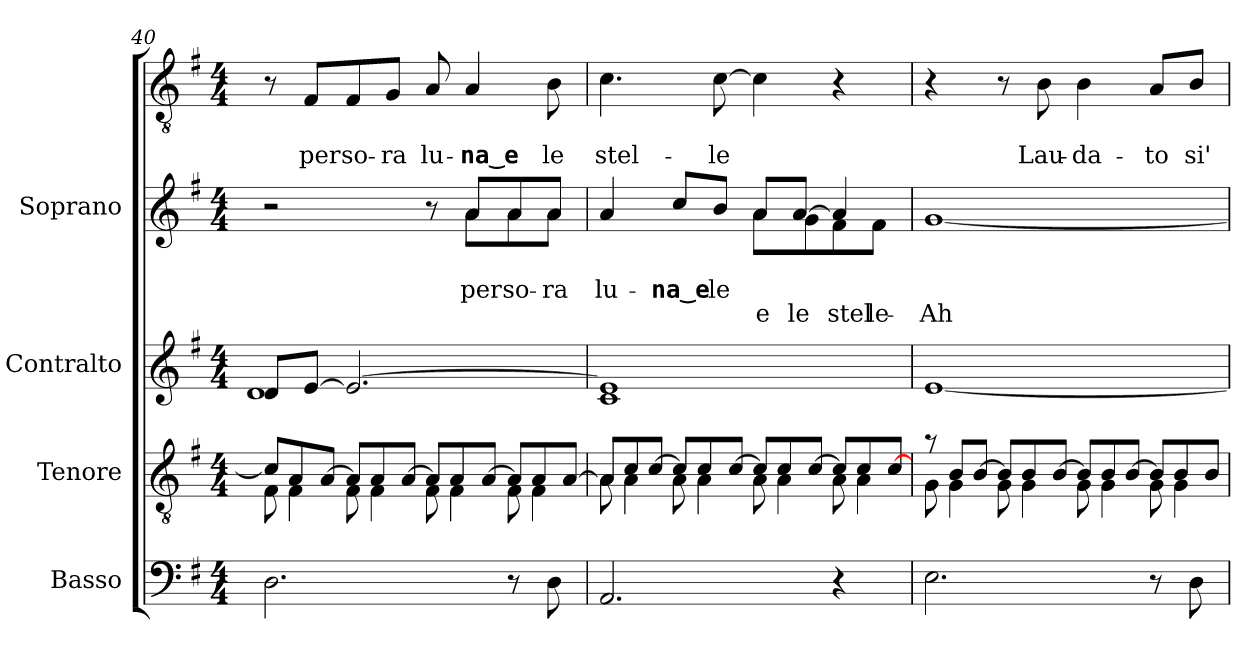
**kern	**kern	**kern	**kern	**text	**text	**text	**kern	**text	**text
*part5	*part4	*part3	*part2	*part2	*part2	*part2	*part1	*part1	*part1
*staff5	*staff4	*staff3	*staff2	*staff2	*staff2	*staff2	*staff1	*staff1	*staff1
*I"Basso	*I"Tenore	*I"Contralto	*I"Soprano	*	*	*	*	*	*
*I'B.	*I'T.	*I'A.	*I'S.	*	*	*	*	*	*
*clefF4	*clefGv2	*clefG2	*clefG2	*	*	*	*clefGv2	*	*
*k[f#]	*k[f#]	*k[f#]	*k[f#]	*	*	*	*k[f#]	*	*
*e:	*e:	*e:	*e:	*	*	*	*e:	*	*
*M4/4	*M4/4	*M4/4	*M4/4	*	*	*	*M4/4	*	*
*	*Xtuplet	*	*	*	*	*	*	*	*
=40	=40	=40	=40	=40	=40	=40	=40	=40	=40
*	*^	*^	*^	*	*	*	*	*	*
2.D\	12c/L]	12F#\	8d/L	1d	2r	2ryy	.	.	.	8r	.	.
.	12A/	6F#\	.	.	.	.	.	.	.	.	.	.
!	!	!	!	!	!	!	!	!	!	!	!	!LO:LY:b
.	.	.	[>8e/J	.	.	.	.	.	.	8F#/L	.	per
.	[>12A/J	.	.	.	.	.	.	.	.	.	.	.
!	!	!	!	!	!	!	!	!	!	!	!	!LO:LY:b
.	12A/L]	12F#\	2.e/_	.	.	.	.	.	.	8F#/	.	so-
.	12A/	6F#\	.	.	.	.	.	.	.	.	.	.
!	!	!	!	!	!	!	!	!	!	!	!	!LO:LY:b
.	.	.	.	.	.	.	.	.	.	8G/J	.	-ra
.	[>12A/J	.	.	.	.	.	.	.	.	.	.	.
!	!	!	!	!	!	!	!	!	!	!	!	!LO:LY:b
.	12A/L]	12F#\	.	.	8r	8ryy	.	.	.	8A/	.	lu-
.	12A/	6F#\	.	.	.	.	.	.	.	.	.	.
!	!	!	!	!	!	!	!	!LO:LY:a	!	!	!	!
!	!	!	!	!	!	!	!	!	!	!	!	!LO:LY:b
.	.	.	.	.	8a/L	8a\L	.	per	.	4A/	.	-na‿e
.	[>12A/J	.	.	.	.	.	.	.	.	.	.	.
!	!	!	!	!	!	!	!	!LO:LY:a	!	!	!	!
8r	12A/L]	12F#\	.	.	8a/	8a\	.	so-	.	.	.	.
.	12A/	6F#\	.	.	.	.	.	.	.	.	.	.
!	!	!	!	!	!	!	!	!LO:LY:a	!	!	!	!
!	!	!	!	!	!	!	!	!	!	!	!	!LO:LY:b
8D\	.	.	.	.	8a/J	8a\J	.	-ra	.	8B\	.	le
.	[>12A/J	.	.	.	.	.	.	.	.	.	.	.
=41	=41	=41	=41	=41	=41	=41	=41	=41	=41	=41	=41	=41
!	!	!	!	!	!	!	!	!LO:LY:a	!	!	!	!
!	!	!	!	!	!	!	!	!	!	!	!	!LO:LY:b
2.AA/	12A/L]	12A\	1e]	1c	4a/	2a\yy	.	lu-	.	4.c\	.	stel-
.	12c/	6A\	.	.	.	.	.	.	.	.	.	.
.	[>12c/J	.	.	.	.	.	.	.	.	.	.	.
!	!	!	!	!	!	!	!	!LO:LY:a	!	!	!	!
.	12c/L]	12A\	.	.	8cc/L	.	.	-na‿e	.	.	.	.
.	12c/	6A\	.	.	.	.	.	.	.	.	.	.
!	!	!	!	!	!	!	!	!LO:LY:a	!	!	!	!
!	!	!	!	!	!	!	!	!	!	!	!	!LO:LY:b
.	.	.	.	.	8b/J	.	.	le	.	[8c\	.	-le
.	[>12c/J	.	.	.	.	.	.	.	.	.	.	.
!	!	!	!	!	!	!	!	!LO:LY:a	!	!	!	!
!	!	!	!	!	!	!	!	!	!LO:LY:b	!	!	!
.	12c/L]	12A\	.	.	8a/L	8a\L	.	.	e	4c\]	.	.
.	12c/	6A\	.	.	.	.	.	.	.	.	.	.
!	!	!	!	!	!	!	!	!LO:LY:a	!	!	!	!
!	!	!	!	!	!	!	!	!	!LO:LY:b	!	!	!
.	.	.	.	.	[>8a/J	8g\	.	.	le	.	.	.
.	[>12c/J	.	.	.	.	.	.	.	.	.	.	.
!	!	!	!	!	!	!	!	!	!LO:LY:b	!	!	!
4r	12c/L]	12A\	.	.	4a/]	8f#\	.	.	stel-	4r	.	.
.	12c/	6A\	.	.	.	.	.	.	.	.	.	.
!	!	!	!	!	!	!	!	!	!LO:LY:b	!	!	!
.	.	.	.	.	.	8f#\J	.	.	-le	.	.	.
.	[>12c/J	.	.	.	.	.	.	.	.	.	.	.
*	*	*	*v	*v	*	*	*	*	*	*	*	*
*	*	*	*	*v	*v	*	*	*	*	*	*
=42	=42	=42	=42	=42	=42	=42	=42	=42	=42	=42
!	!	!	!	!	!	!	!LO:LY:b	!	!	!
2.E\	12ra	12G\	[1e	[1g	.	.	Ah	4r	.	.
.	12B/L	6G\	.	.	.	.	.	.	.	.
.	[>12B/J	.	.	.	.	.	.	.	.	.
.	12B/L]	12G\	.	.	.	.	.	8r	.	.
.	12B/	6G\	.	.	.	.	.	.	.	.
!	!	!	!	!	!	!	!	!	!	!LO:LY:b
.	.	.	.	.	.	.	.	8B\	.	Lau-
.	[>12B/J	.	.	.	.	.	.	.	.	.
!	!	!	!	!	!	!	!	!	!	!LO:LY:b
.	12B/L]	12G\	.	.	.	.	.	4B\	.	-da-
.	12B/	6G\	.	.	.	.	.	.	.	.
.	[>12B/J	.	.	.	.	.	.	.	.	.
!	!	!	!	!	!	!	!	!	!	!LO:LY:b
8r	12B/L]	12G\	.	.	.	.	.	8A/L	.	-to
.	12B/	6G\	.	.	.	.	.	.	.	.
!	!	!	!	!	!	!	!	!	!	!LO:LY:b
8D\	.	.	.	.	.	.	.	8B/J	.	si'
.	12B/J	.	.	.	.	.	.	.	.	.
*	*v	*v	*	*	*	*	*	*	*	*
=	=	=	=	=	=	=	=	=	=
*-	*-	*-	*-	*-	*-	*-	*-	*-	*-
